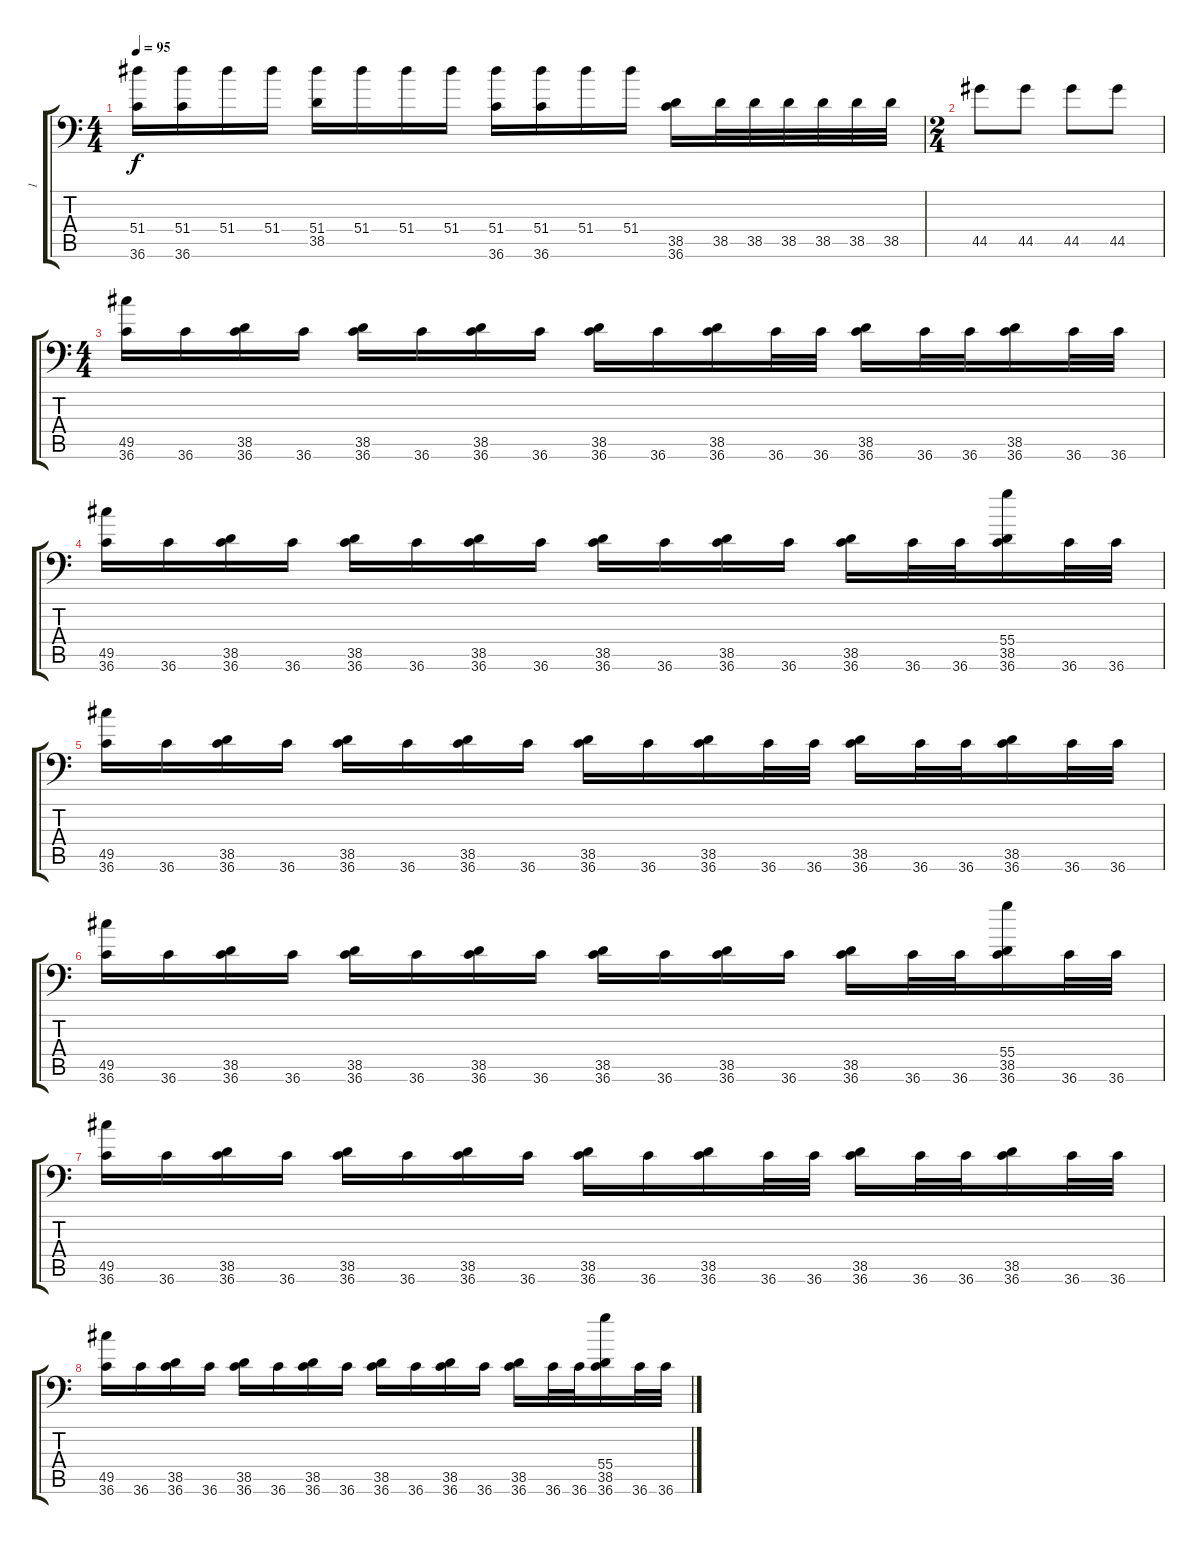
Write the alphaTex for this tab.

\track (" 1" " 1") {instrument acousticgrandpiano}
\staff {score tabs}
\tuning (C-1 C-1 C-1 C-1 C-1 C-1) {hide}
\ts (4 4)
\tempo 95
\clef f4
\ks c
(51.4 36.6).16{dy f} (51.4 36.6).16 51.4.16 51.4.16 (51.4 38.5).16 51.4.16 51.4.16 51.4.16 (51.4 36.6).16 (51.4 36.6).16 51.4.16 51.4.16 (38.5 36.6).16 38.5.32 38.5.32 38.5.32 38.5.32 38.5.32 38.5.32 |
\ts (2 4)
44.5.8 44.5.8 44.5.8 44.5.8 |
\ts (4 4)
(49.5 36.6).16 36.6.16 (38.5 36.6).16 36.6.16 (38.5 36.6).16 36.6.16 (38.5 36.6).16 36.6.16 (38.5 36.6).16 36.6.16 (38.5 36.6).16 36.6.32 36.6.32 (38.5 36.6).16 36.6.32 36.6.32 (38.5 36.6).16 36.6.32 36.6.32 |
(49.5 36.6).16 36.6.16 (38.5 36.6).16 36.6.16 (38.5 36.6).16 36.6.16 (38.5 36.6).16 36.6.16 (38.5 36.6).16 36.6.16 (38.5 36.6).16 36.6.16 (38.5 36.6).16 36.6.32 36.6.32 (55.4 38.5 36.6).16 36.6.32 36.6.32 |
(49.5 36.6).16 36.6.16 (38.5 36.6).16 36.6.16 (38.5 36.6).16 36.6.16 (38.5 36.6).16 36.6.16 (38.5 36.6).16 36.6.16 (38.5 36.6).16 36.6.32 36.6.32 (38.5 36.6).16 36.6.32 36.6.32 (38.5 36.6).16 36.6.32 36.6.32 |
(49.5 36.6).16 36.6.16 (38.5 36.6).16 36.6.16 (38.5 36.6).16 36.6.16 (38.5 36.6).16 36.6.16 (38.5 36.6).16 36.6.16 (38.5 36.6).16 36.6.16 (38.5 36.6).16 36.6.32 36.6.32 (55.4 38.5 36.6).16 36.6.32 36.6.32 |
(49.5 36.6).16 36.6.16 (38.5 36.6).16 36.6.16 (38.5 36.6).16 36.6.16 (38.5 36.6).16 36.6.16 (38.5 36.6).16 36.6.16 (38.5 36.6).16 36.6.32 36.6.32 (38.5 36.6).16 36.6.32 36.6.32 (38.5 36.6).16 36.6.32 36.6.32 |
(49.5 36.6).16 36.6.16 (38.5 36.6).16 36.6.16 (38.5 36.6).16 36.6.16 (38.5 36.6).16 36.6.16 (38.5 36.6).16 36.6.16 (38.5 36.6).16 36.6.16 (38.5 36.6).16 36.6.32 36.6.32 (55.4 38.5 36.6).16 36.6.32 36.6.32
